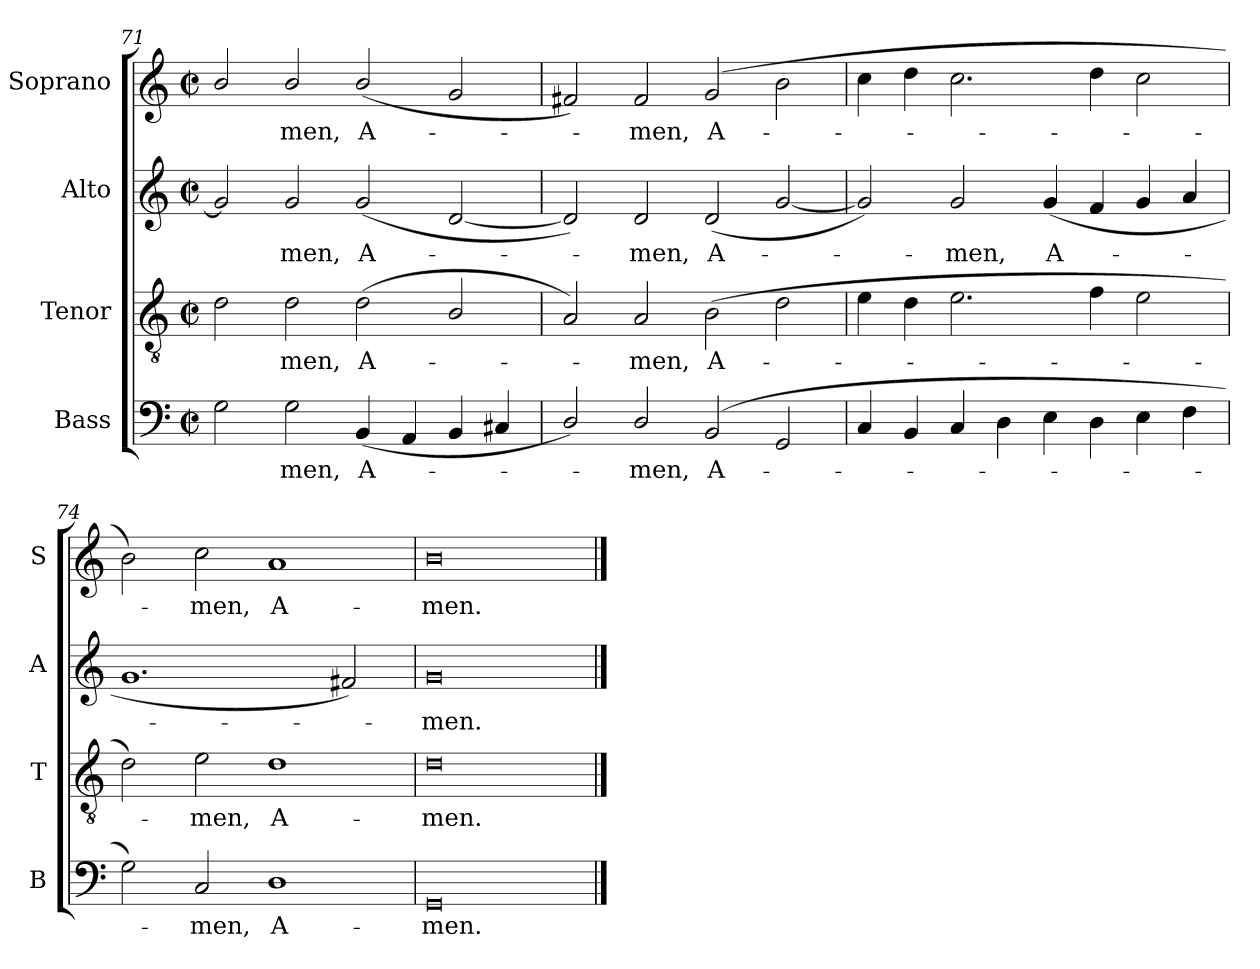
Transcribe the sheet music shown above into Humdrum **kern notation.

**kern	**text	**kern	**text	**kern	**text	**kern	**text
*part4	*part4	*part3	*part3	*part2	*part2	*part1	*part1
*staff4	*staff4	*staff3	*staff3	*staff2	*staff2	*staff1	*staff1
*I"Bass	*	*I"Tenor	*	*I"Alto	*	*I"Soprano	*
*I'B	*	*I'T	*	*I'A	*	*I'S	*
*clefF4	*	*clefGv2	*	*clefG2	*	*clefG2	*
*k[]	*	*k[]	*	*k[]	*	*k[]	*
*C:	*	*C:	*	*C:	*	*C:	*
*M4/2	*	*M4/2	*	*M4/2	*	*M4/2	*
*met(c|)	*	*met(c|)	*	*met(c|)	*	*met(c|)	*
=71	=71	=71	=71	=71	=71	=71	=71
2G	.	2d	.	2g]	.	2b/	.
!	!LO:LY:b	!	!LO:LY:b	!	!LO:LY:b	!	!LO:LY:b
2G	men,	2d	men,	2g	men,	2b/	men,
!	!LO:LY:b	!	!LO:LY:b	!	!LO:LY:b	!	!LO:LY:b
(<4BB	A-	(<2d	A-	(<2g	A-	(<2b/	A-
4AA	.	.	.	.	.	.	.
4BB	.	2B/	.	[2d	.	2g	.
4C#X	.	.	.	.	.	.	.
=72	=72	=72	=72	=72	=72	=72	=72
2D/)	.	2A)	.	2d])	.	2f#X)	.
!	!LO:LY:b	!	!LO:LY:b	!	!LO:LY:b	!	!LO:LY:b
2D/	men,	2A	men,	2d	men,	2f#	men,
!	!LO:LY:b	!	!LO:LY:b	!	!LO:LY:b	!	!LO:LY:b
(>2BB	A-	(>2B	A-	(<2d	A-	(>2g	A-
2GG	.	2d	.	[2g	.	2b	.
=73	=73	=73	=73	=73	=73	=73	=73
4C	.	4e	.	2g])	.	4cc	.
4BB	.	4d	.	.	.	4dd	.
!	!	!	!	!	!LO:LY:b	!	!
4C	.	2.e	.	2g	men,	2.cc	.
4D	.	.	.	.	.	.	.
!	!	!	!	!	!LO:LY:b	!	!
4E	.	.	.	(<4g	A-	.	.
4D	.	4f	.	4f	.	4dd	.
4E	.	2e	.	4g	.	2cc	.
4F	.	.	.	4a	.	.	.
=74	=74	=74	=74	=74	=74	=74	=74
2G)	.	2d)	.	1.g	.	2b)	.
!	!LO:LY:b	!	!LO:LY:b	!	!	!	!LO:LY:b
2C	men,	2e	men,	.	.	2cc	men,
!	!LO:LY:b	!	!LO:LY:b	!	!	!	!LO:LY:b
1D	A-	1d	A-	.	.	1a	A-
.	.	.	.	2f#X)	.	.	.
=75	=75	=75	=75	=75	=75	=75	=75
!	!LO:LY:b	!	!LO:LY:b	!	!LO:LY:b	!	!LO:LY:b
0GG	-men.	0d	-men.	0g	men.	0b	-men.
==	==	==	==	==	==	==	==
*-	*-	*-	*-	*-	*-	*-	*-
